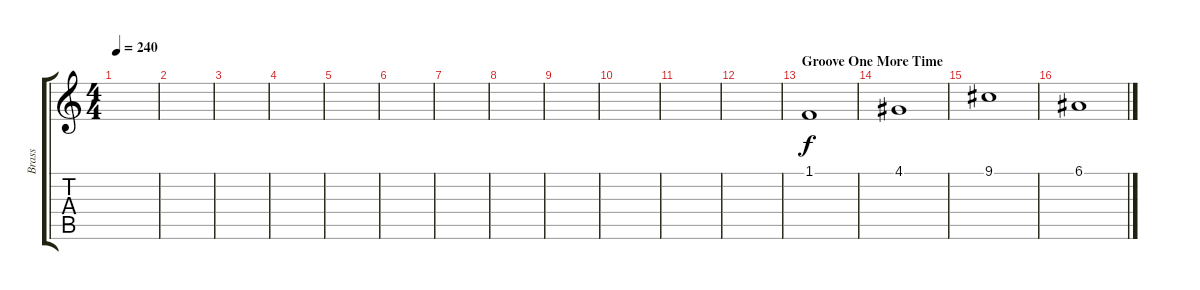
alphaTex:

\track ("Brass" "Brass") {instrument trombone}
\staff {score tabs}
\tuning (E4 B3 G3 D3 A2 E2) {hide}
\ts (4 4)
\tempo 240
\clef g2
\ks c
|
|
|
|
|
|
|
|
|
|
|
|
\section ("" "Groove One More Time")
1.1.1 |
4.1.1 |
9.1.1 |
6.1.1
